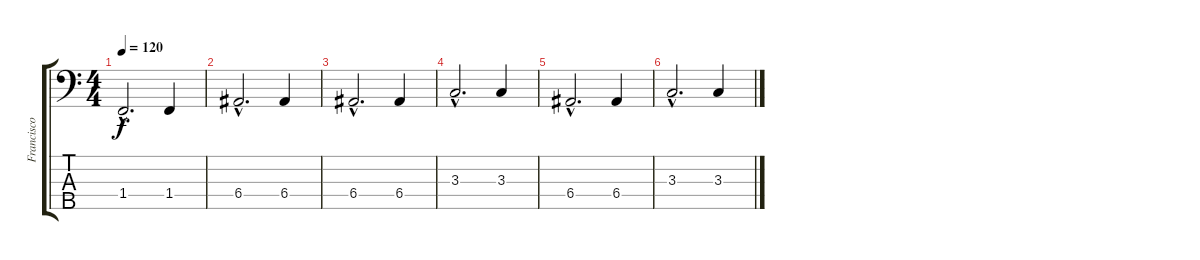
\track ("Francisco Fidalgo (Bajo)" "Francisco ") {instrument electricbassfinger}
\staff {score tabs}
\tuning (G2 D2 A1 E1 B0) {hide}
\ts (4 4)
\tempo 120
\clef f4
\ks c
1.4{hac}.2{d dy f} 1.4.4 |
6.4{hac}.2{d} 6.4.4 |
6.4{hac}.2{d} 6.4.4 |
3.3{hac}.2{d} 3.3.4 |
6.4{hac}.2{d} 6.4.4 |
3.3{hac}.2{d} 3.3.4
